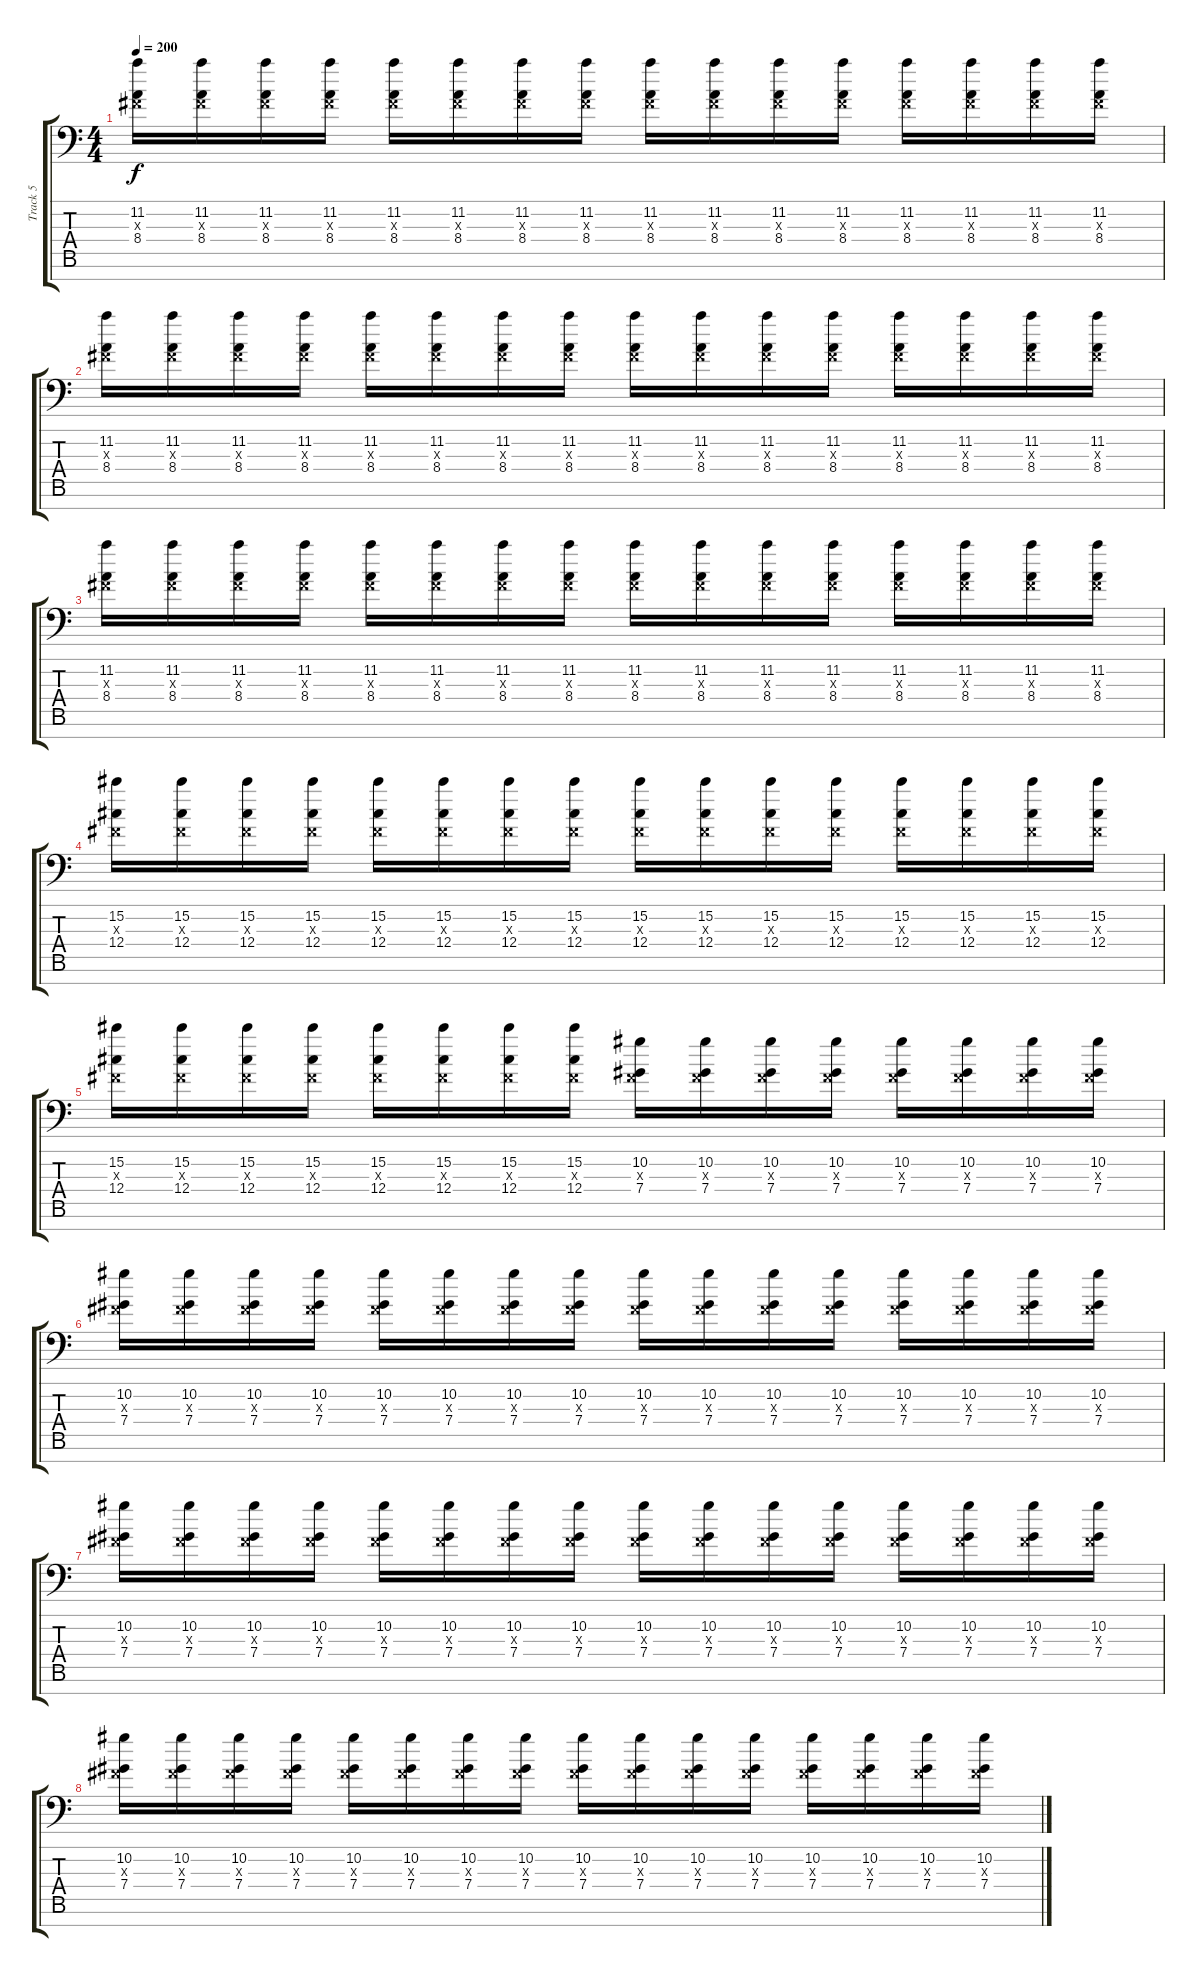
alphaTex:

\track ("Track 5" "Track 5") {instrument overdrivenguitar}
\staff {score tabs}
\tuning (Eb4 Bb3 Gb3 Db3 Ab2 Eb2 Bb1) {hide}
\ts (4 4)
\tempo 200
\clef f4
\ks c
(11.2 0.3{x} 8.4).16{dy f} (11.2 0.3{x} 8.4).16 (11.2 0.3{x} 8.4).16 (11.2 0.3{x} 8.4).16 (11.2 0.3{x} 8.4).16 (11.2 0.3{x} 8.4).16 (11.2 0.3{x} 8.4).16 (11.2 0.3{x} 8.4).16 (11.2 0.3{x} 8.4).16 (11.2 0.3{x} 8.4).16 (11.2 0.3{x} 8.4).16 (11.2 0.3{x} 8.4).16 (11.2 0.3{x} 8.4).16 (11.2 0.3{x} 8.4).16 (11.2 0.3{x} 8.4).16 (11.2 0.3{x} 8.4).16 |
(11.2 0.3{x} 8.4).16 (11.2 0.3{x} 8.4).16 (11.2 0.3{x} 8.4).16 (11.2 0.3{x} 8.4).16 (11.2 0.3{x} 8.4).16 (11.2 0.3{x} 8.4).16 (11.2 0.3{x} 8.4).16 (11.2 0.3{x} 8.4).16 (11.2 0.3{x} 8.4).16 (11.2 0.3{x} 8.4).16 (11.2 0.3{x} 8.4).16 (11.2 0.3{x} 8.4).16 (11.2 0.3{x} 8.4).16 (11.2 0.3{x} 8.4).16 (11.2 0.3{x} 8.4).16 (11.2 0.3{x} 8.4).16 |
(11.2 0.3{x} 8.4).16 (11.2 0.3{x} 8.4).16 (11.2 0.3{x} 8.4).16 (11.2 0.3{x} 8.4).16 (11.2 0.3{x} 8.4).16 (11.2 0.3{x} 8.4).16 (11.2 0.3{x} 8.4).16 (11.2 0.3{x} 8.4).16 (11.2 0.3{x} 8.4).16 (11.2 0.3{x} 8.4).16 (11.2 0.3{x} 8.4).16 (11.2 0.3{x} 8.4).16 (11.2 0.3{x} 8.4).16 (11.2 0.3{x} 8.4).16 (11.2 0.3{x} 8.4).16 (11.2 0.3{x} 8.4).16 |
(15.2 0.3{x} 12.4).16 (15.2 0.3{x} 12.4).16 (15.2 0.3{x} 12.4).16 (15.2 0.3{x} 12.4).16 (15.2 0.3{x} 12.4).16 (15.2 0.3{x} 12.4).16 (15.2 0.3{x} 12.4).16 (15.2 0.3{x} 12.4).16 (15.2 0.3{x} 12.4).16 (15.2 0.3{x} 12.4).16 (15.2 0.3{x} 12.4).16 (15.2 0.3{x} 12.4).16 (15.2 0.3{x} 12.4).16 (15.2 0.3{x} 12.4).16 (15.2 0.3{x} 12.4).16 (15.2 0.3{x} 12.4).16 |
(15.2 0.3{x} 12.4).16 (15.2 0.3{x} 12.4).16 (15.2 0.3{x} 12.4).16 (15.2 0.3{x} 12.4).16 (15.2 0.3{x} 12.4).16 (15.2 0.3{x} 12.4).16 (15.2 0.3{x} 12.4).16 (15.2 0.3{x} 12.4).16 (10.2 0.3{x} 7.4).16 (10.2 0.3{x} 7.4).16 (10.2 0.3{x} 7.4).16 (10.2 0.3{x} 7.4).16 (10.2 0.3{x} 7.4).16 (10.2 0.3{x} 7.4).16 (10.2 0.3{x} 7.4).16 (10.2 0.3{x} 7.4).16 |
(10.2 0.3{x} 7.4).16 (10.2 0.3{x} 7.4).16 (10.2 0.3{x} 7.4).16 (10.2 0.3{x} 7.4).16 (10.2 0.3{x} 7.4).16 (10.2 0.3{x} 7.4).16 (10.2 0.3{x} 7.4).16 (10.2 0.3{x} 7.4).16 (10.2 0.3{x} 7.4).16 (10.2 0.3{x} 7.4).16 (10.2 0.3{x} 7.4).16 (10.2 0.3{x} 7.4).16 (10.2 0.3{x} 7.4).16 (10.2 0.3{x} 7.4).16 (10.2 0.3{x} 7.4).16 (10.2 0.3{x} 7.4).16 |
(10.2 0.3{x} 7.4).16 (10.2 0.3{x} 7.4).16 (10.2 0.3{x} 7.4).16 (10.2 0.3{x} 7.4).16 (10.2 0.3{x} 7.4).16 (10.2 0.3{x} 7.4).16 (10.2 0.3{x} 7.4).16 (10.2 0.3{x} 7.4).16 (10.2 0.3{x} 7.4).16 (10.2 0.3{x} 7.4).16 (10.2 0.3{x} 7.4).16 (10.2 0.3{x} 7.4).16 (10.2 0.3{x} 7.4).16 (10.2 0.3{x} 7.4).16 (10.2 0.3{x} 7.4).16 (10.2 0.3{x} 7.4).16 |
(10.2 0.3{x} 7.4).16 (10.2 0.3{x} 7.4).16 (10.2 0.3{x} 7.4).16 (10.2 0.3{x} 7.4).16 (10.2 0.3{x} 7.4).16 (10.2 0.3{x} 7.4).16 (10.2 0.3{x} 7.4).16 (10.2 0.3{x} 7.4).16 (10.2 0.3{x} 7.4).16 (10.2 0.3{x} 7.4).16 (10.2 0.3{x} 7.4).16 (10.2 0.3{x} 7.4).16 (10.2 0.3{x} 7.4).16 (10.2 0.3{x} 7.4).16 (10.2 0.3{x} 7.4).16 (10.2 0.3{x} 7.4).16
